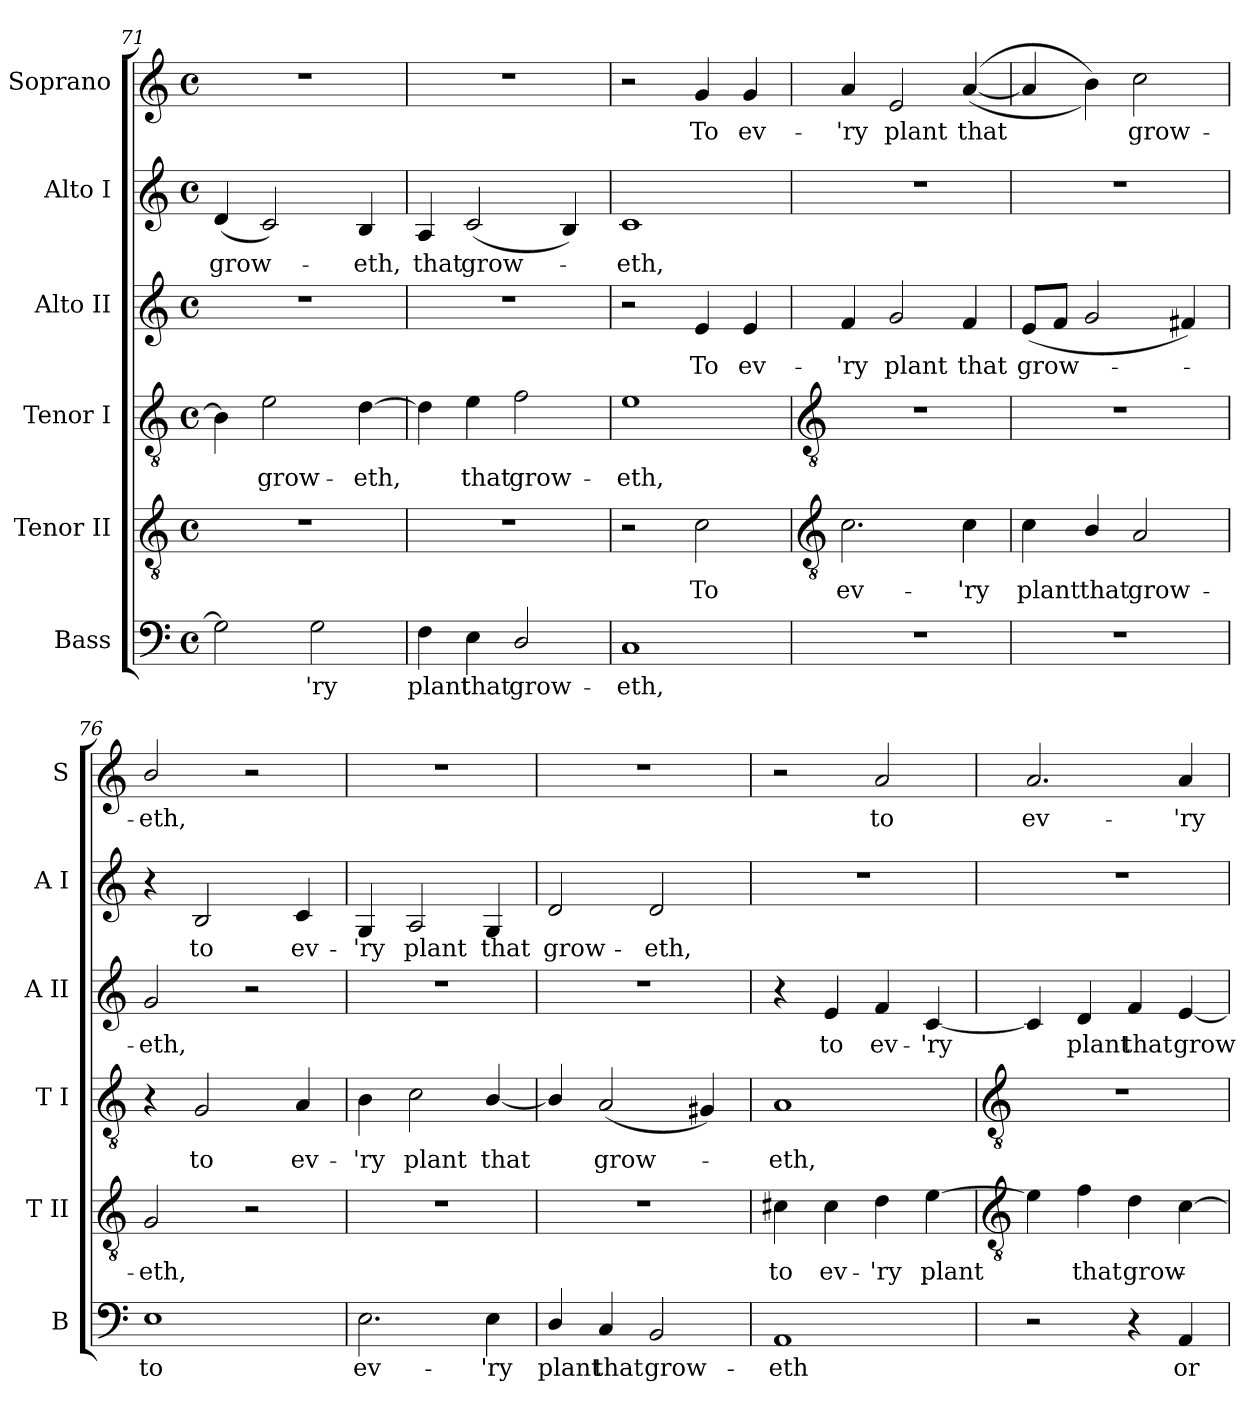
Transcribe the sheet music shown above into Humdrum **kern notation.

**kern	**text	**kern	**text	**kern	**text	**kern	**text	**kern	**text	**kern	**text
*part6	*part6	*part5	*part5	*part4	*part4	*part3	*part3	*part2	*part2	*part1	*part1
*staff6	*staff6	*staff5	*staff5	*staff4	*staff4	*staff3	*staff3	*staff2	*staff2	*staff1	*staff1
*I"Bass	*	*I"Tenor II	*	*I"Tenor I	*	*I"Alto II	*	*I"Alto I	*	*I"Soprano	*
*I'B	*	*I'T II	*	*I'T I	*	*I'A II	*	*I'A I	*	*I'S	*
*clefF4	*	*clefGv2	*	*clefGv2	*	*clefG2	*	*clefG2	*	*clefG2	*
*k[]	*	*k[]	*	*k[]	*	*k[]	*	*k[]	*	*k[]	*
*C:	*	*C:	*	*C:	*	*C:	*	*C:	*	*C:	*
*M4/4	*	*M4/4	*	*M4/4	*	*M4/4	*	*M4/4	*	*M4/4	*
*met(c)	*	*met(c)	*	*met(c)	*	*met(c)	*	*met(c)	*	*met(c)	*
=71	=71	=71	=71	=71	=71	=71	=71	=71	=71	=71	=71
!	!	!	!	!	!	!	!	!	!LO:LY:b	!	!
2G]	.	1r	.	4B]	.	1r	.	(<4d	grow-	1r	.
!	!	!	!	!	!LO:LY:b	!	!	!	!	!	!
.	.	.	.	2e	grow-	.	.	2c)	.	.	.
!	!LO:LY:b	!	!	!	!	!	!	!	!	!	!
2G	'ry	.	.	.	.	.	.	.	.	.	.
!	!	!	!	!	!LO:LY:b	!	!	!	!LO:LY:b	!	!
.	.	.	.	[4d	-eth,	.	.	4B	eth,	.	.
=72	=72	=72	=72	=72	=72	=72	=72	=72	=72	=72	=72
!	!LO:LY:b	!	!	!	!	!	!	!	!LO:LY:b	!	!
4F	plant	1r	.	4d]	.	1r	.	4A	that	1r	.
!	!LO:LY:b	!	!	!	!LO:LY:b	!	!	!	!LO:LY:b	!	!
4E	that	.	.	4e	that	.	.	(<2c	grow-	.	.
!	!LO:LY:b	!	!	!	!LO:LY:b	!	!	!	!	!	!
2D/	grow-	.	.	2f	grow-	.	.	.	.	.	.
.	.	.	.	.	.	.	.	4B)	.	.	.
=73	=73	=73	=73	=73	=73	=73	=73	=73	=73	=73	=73
!	!LO:LY:b	!	!	!	!LO:LY:b	!	!	!	!LO:LY:b	!	!
1C	-eth,	2r	.	1e	-eth,	2r	.	1c	eth,	2r	.
!	!	!	!LO:LY:b	!	!	!	!LO:LY:b	!	!	!	!LO:LY:b
.	.	2c	To	.	.	4e	To	.	.	4g	To
!	!	!	!	!	!	!	!LO:LY:b	!	!	!	!LO:LY:b
.	.	.	.	.	.	4e	ev-	.	.	4g	ev-
!!LO:LB:g=z
=74	=74	=74	=74	=74	=74	=74	=74	=74	=74	=74	=74
*	*	*clefGv2	*	*clefGv2	*	*	*	*	*	*	*
!	!	!	!LO:LY:b	!	!	!	!LO:LY:b	!	!	!	!LO:LY:b
1r	.	2.c	ev-	1r	.	4f	-'ry	1r	.	4a	-'ry
!	!	!	!	!	!	!	!LO:LY:b	!	!	!	!LO:LY:b
.	.	.	.	.	.	2g	plant	.	.	2e	plant
!	!	!	!LO:LY:b	!	!	!	!LO:LY:b	!	!	!	!LO:LY:b
.	.	4c	-'ry	.	.	4f	that	.	.	(<(<[4a	that
=75	=75	=75	=75	=75	=75	=75	=75	=75	=75	=75	=75
!	!	!	!LO:LY:b	!	!	!	!LO:LY:b	!	!	!	!
1r	.	4c	plant	1r	.	(<8eL	grow-	1r	.	4a]	.
.	.	.	.	.	.	8fJ	.	.	.	.	.
!	!	!	!LO:LY:b	!	!	!	!	!	!	!	!
.	.	4B/	that	.	.	2g	.	.	.	4b))	.
!	!	!	!LO:LY:b	!	!	!	!	!	!	!	!LO:LY:b
.	.	2A	grow-	.	.	.	.	.	.	2cc	grow-
.	.	.	.	.	.	4f#X)	.	.	.	.	.
=76	=76	=76	=76	=76	=76	=76	=76	=76	=76	=76	=76
!	!LO:LY:b	!	!LO:LY:b	!	!	!	!LO:LY:b	!	!	!	!LO:LY:b
1E	to	2G	-eth,	4r	.	2g	eth,	4r	.	2b/	-eth,
!	!	!	!	!	!LO:LY:b	!	!	!	!LO:LY:b	!	!
.	.	.	.	2G	to	.	.	2B	to	.	.
.	.	2r	.	.	.	2r	.	.	.	2r	.
!	!	!	!	!	!LO:LY:b	!	!	!	!LO:LY:b	!	!
.	.	.	.	4A	ev-	.	.	4c	ev-	.	.
=77	=77	=77	=77	=77	=77	=77	=77	=77	=77	=77	=77
!	!LO:LY:b	!	!	!	!LO:LY:b	!	!	!	!LO:LY:b	!	!
2.E	ev-	1r	.	4B	-'ry	1r	.	4G	-'ry	1r	.
!	!	!	!	!	!LO:LY:b	!	!	!	!LO:LY:b	!	!
.	.	.	.	2c	plant	.	.	2A	plant	.	.
!	!LO:LY:b	!	!	!	!LO:LY:b	!	!	!	!LO:LY:b	!	!
4E	-'ry	.	.	[4B/	that	.	.	4G	that	.	.
=78	=78	=78	=78	=78	=78	=78	=78	=78	=78	=78	=78
!	!LO:LY:b	!	!	!	!	!	!	!	!LO:LY:b	!	!
4D/	plant	1r	.	4B/]	.	1r	.	2d	grow-	1r	.
!	!LO:LY:b	!	!	!	!LO:LY:b	!	!	!	!	!	!
4C	that	.	.	(<2A	grow-	.	.	.	.	.	.
!	!LO:LY:b	!	!	!	!	!	!	!	!LO:LY:b	!	!
2BB	grow-	.	.	.	.	.	.	2d	-eth,	.	.
.	.	.	.	4G#X)	.	.	.	.	.	.	.
=79	=79	=79	=79	=79	=79	=79	=79	=79	=79	=79	=79
!	!LO:LY:b	!	!LO:LY:b	!	!LO:LY:b	!	!	!	!	!	!
1AA	-eth	4c#X	to	1A	eth,	4r	.	1r	.	2r	.
!	!	!	!LO:LY:b	!	!	!	!LO:LY:b	!	!	!	!
.	.	4c#	ev-	.	.	4e	to	.	.	.	.
!	!	!	!LO:LY:b	!	!	!	!LO:LY:b	!	!	!	!LO:LY:b
.	.	4d	-'ry	.	.	4f	ev-	.	.	2a	to
!	!	!	!LO:LY:b	!	!	!	!LO:LY:b	!	!	!	!
.	.	[4e	plant	.	.	[4c	-'ry	.	.	.	.
!!LO:LB:g=z
=80	=80	=80	=80	=80	=80	=80	=80	=80	=80	=80	=80
*	*	*clefGv2	*	*clefGv2	*	*	*	*	*	*	*
!	!	!	!	!	!	!	!	!	!	!	!LO:LY:b
2r	.	4e]	.	1r	.	4c]	.	1r	.	2.a	ev-
!	!	!	!LO:LY:b	!	!	!	!LO:LY:b	!	!	!	!
.	.	4f	that	.	.	4d	plant	.	.	.	.
!	!	!	!LO:LY:b	!	!	!	!LO:LY:b	!	!	!	!
4r	.	4d	grow-	.	.	4f	that	.	.	.	.
!	!LO:LY:b	!	!	!	!	!	!LO:LY:b	!	!	!	!LO:LY:b
4AA	or	[4c	.	.	.	[4e	grow-	.	.	4a	-'ry
=	=	=	=	=	=	=	=	=	=	=	=
*-	*-	*-	*-	*-	*-	*-	*-	*-	*-	*-	*-
